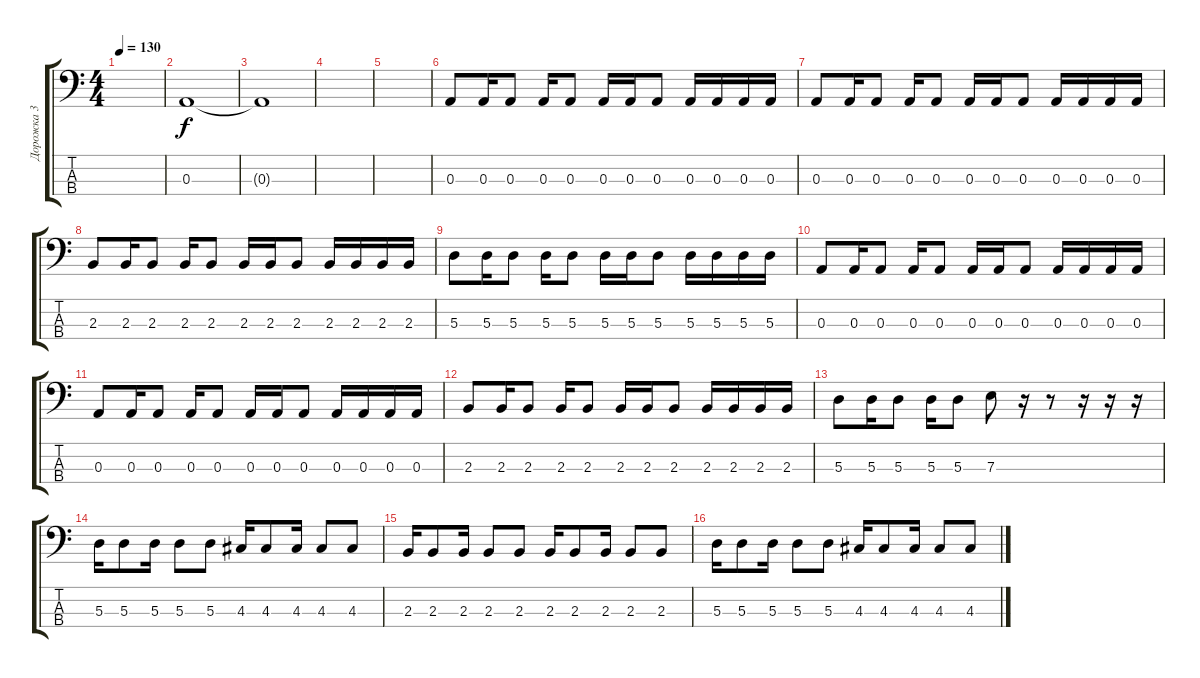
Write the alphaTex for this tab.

\track ("Дорожка 3" "Дорожка 3") {instrument electricbasspick}
\staff {score tabs}
\tuning (G2 D2 A1 E1) {hide}
\ts (4 4)
\tempo 130
\clef f4
\ks c
|
0.3.1 |
0.3{t}.1 |
|
|
0.3.8 0.3.16 0.3.8 0.3.16 0.3.8 0.3.16 0.3.16 0.3.8 0.3.16 0.3.16 0.3.16 0.3.16 |
0.3.8 0.3.16 0.3.8 0.3.16 0.3.8 0.3.16 0.3.16 0.3.8 0.3.16 0.3.16 0.3.16 0.3.16 |
2.3.8 2.3.16 2.3.8 2.3.16 2.3.8 2.3.16 2.3.16 2.3.8 2.3.16 2.3.16 2.3.16 2.3.16 |
5.3.8 5.3.16 5.3.8 5.3.16 5.3.8 5.3.16 5.3.16 5.3.8 5.3.16 5.3.16 5.3.16 5.3.16 |
0.3.8 0.3.16 0.3.8 0.3.16 0.3.8 0.3.16 0.3.16 0.3.8 0.3.16 0.3.16 0.3.16 0.3.16 |
0.3.8 0.3.16 0.3.8 0.3.16 0.3.8 0.3.16 0.3.16 0.3.8 0.3.16 0.3.16 0.3.16 0.3.16 |
2.3.8 2.3.16 2.3.8 2.3.16 2.3.8 2.3.16 2.3.16 2.3.8 2.3.16 2.3.16 2.3.16 2.3.16 |
5.3.8 5.3.16 5.3.8 5.3.16 5.3.8 7.3.8 r.16 r.8 r.16 r.16 r.16 |
5.3.16 5.3.8 5.3.16 5.3.8 5.3.8 4.3.16 4.3.8 4.3.16 4.3.8 4.3.8 |
2.3.16 2.3.8 2.3.16 2.3.8 2.3.8 2.3.16 2.3.8 2.3.16 2.3.8 2.3.8 |
5.3.16 5.3.8 5.3.16 5.3.8 5.3.8 4.3.16 4.3.8 4.3.16 4.3.8 4.3.8
